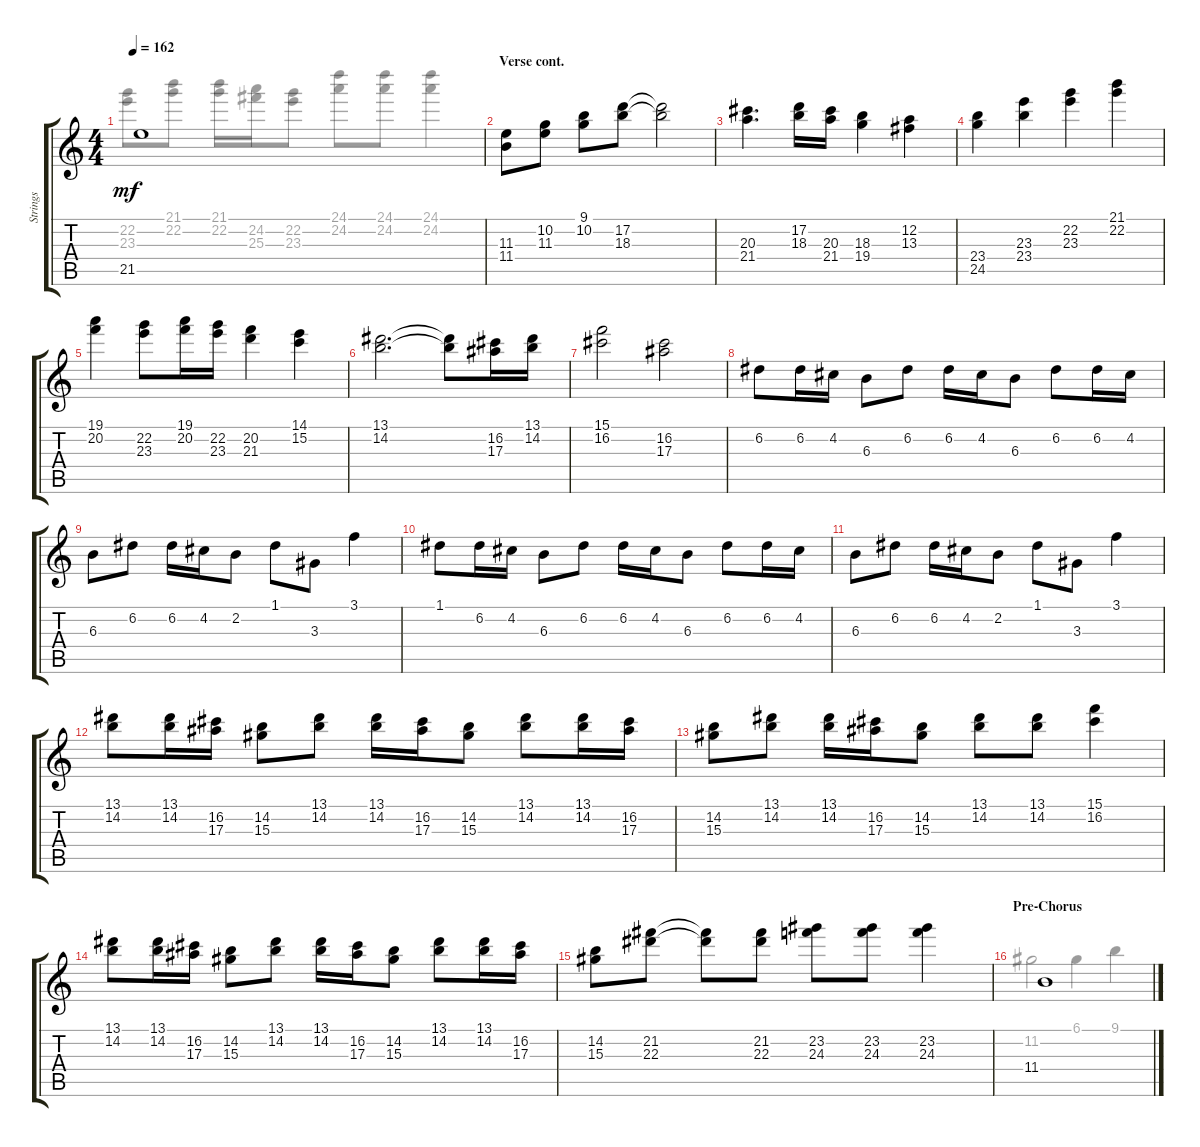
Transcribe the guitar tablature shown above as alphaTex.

\track ("Strings" "Strings") {instrument electricguitarclean}
\staff {score tabs}
\tuning (D4 A3 F3 C3 G2 C2) {hide}
\voice
\ts (4 4)
\tempo 162
\clef g2
\ks aminor
21.5.1{dy mf} |
\section ("" "Verse cont.")
(11.3 11.4).8 (10.2 11.3).8 (9.1 10.2).8 (17.2 18.3).8 (17.2{t} 18.3{t}).2 |
(20.3 21.4).4{d} (17.2 18.3).16 (20.3 21.4).16 (18.3 19.4).4 (12.2 13.3).4 |
(23.4 24.5).4 (23.3 23.4).4 (22.2 23.3).4 (21.1 22.2).4 |
(19.1 20.2).4 (22.2 23.3).8 (19.1 20.2).16 (22.2 23.3).16 (20.2 21.3).4 (14.1 15.2).4 |
(13.1 14.2).2{d} (13.1{t} 14.2{t}).8 (16.2 17.3).16 (13.1 14.2).16 |
(15.1 16.2).2 (16.2 17.3).2 |
6.2.8 6.2.16 4.2.16 6.3.8 6.2.8 6.2.16 4.2.16 6.3.8 6.2.8 6.2.16 4.2.16 |
6.3.8 6.2.8 6.2.16 4.2.16 2.2.8 1.1.8 3.3.8 3.1.4 |
1.1.8 6.2.16 4.2.16 6.3.8 6.2.8 6.2.16 4.2.16 6.3.8 6.2.8 6.2.16 4.2.16 |
6.3.8 6.2.8 6.2.16 4.2.16 2.2.8 1.1.8 3.3.8 3.1.4 |
(13.1 14.2).8 (13.1 14.2).16 (16.2 17.3).16 (14.2 15.3).8 (13.1 14.2).8 (13.1 14.2).16 (16.2 17.3).16 (14.2 15.3).8 (13.1 14.2).8 (13.1 14.2).16 (16.2 17.3).16 |
(14.2 15.3).8 (13.1 14.2).8 (13.1 14.2).16 (16.2 17.3).16 (14.2 15.3).8 (13.1 14.2).8 (13.1 14.2).8 (15.1 16.2).4 |
(13.1 14.2).8 (13.1 14.2).16 (16.2 17.3).16 (14.2 15.3).8 (13.1 14.2).8 (13.1 14.2).16 (16.2 17.3).16 (14.2 15.3).8 (13.1 14.2).8 (13.1 14.2).16 (16.2 17.3).16 |
(14.2 15.3).8 (21.2 22.3).8 (21.2{t} 22.3{t}).8 (21.2 22.3).8 (23.2 24.3).8 (23.2 24.3).8 (23.2 24.3).4 |
\section ("" "Pre-Chorus")
11.4.1
\voice
\clef g2
\ottava regular
\simile none
\ks aminor
(22.2 23.3).8{dy mf} (21.1 22.2).8 (21.1 22.2).16 (24.2 25.3).16 (22.2 23.3).8 (24.1 24.2).8 (24.1 24.2).8 (24.1 24.2).4 |
|
|
|
|
|
|
|
|
|
|
|
|
|
|
11.2.2 6.1.4 9.1.4
